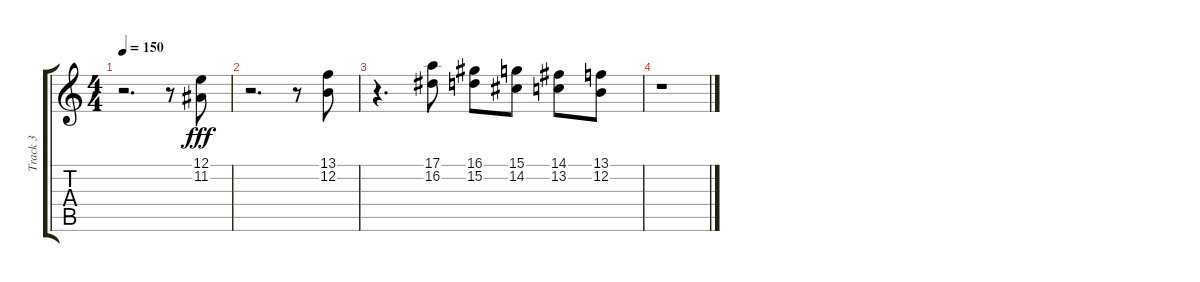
\track ("Track 3" "Track 3") {instrument clarinet}
\staff {score tabs}
\tuning (E4 B3 G3 D3 A2 E2) {hide}
\ts (4 4)
\tempo 150
\clef g2
\ks c
r.2{d dy fff} r.8 (12.1 11.2).8 |
r.2{d} r.8 (13.1 12.2).8 |
r.4{d} (17.1 16.2).8 (16.1 15.2).8 (15.1 14.2).8 (14.1 13.2).8 (13.1 12.2).8 |
r.1
